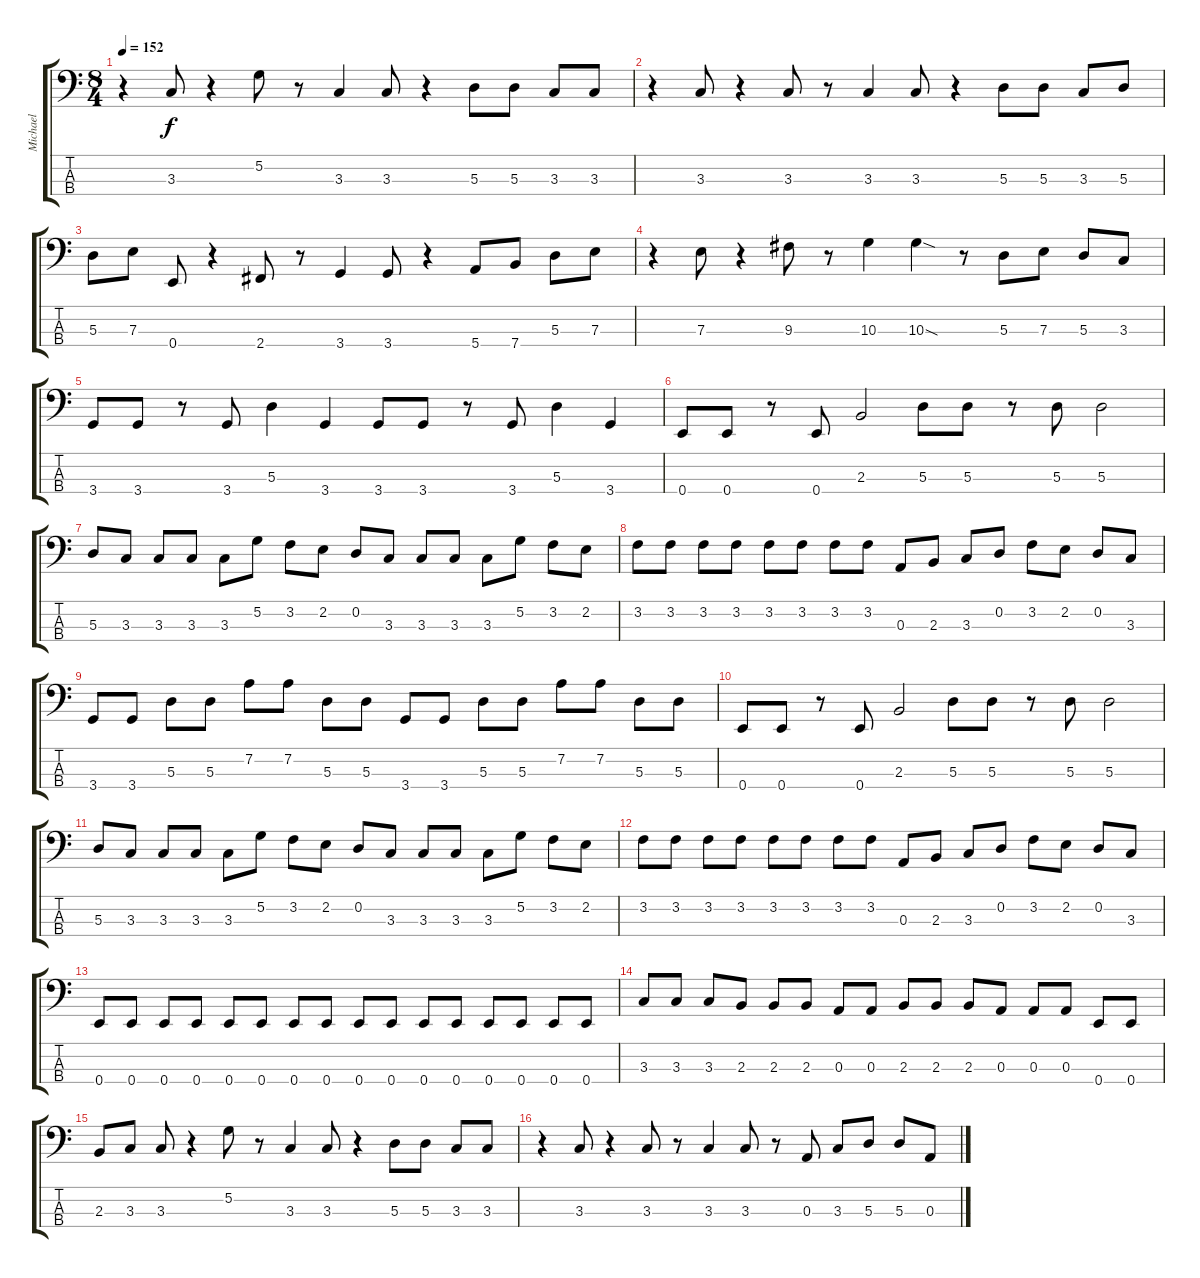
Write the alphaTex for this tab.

\track ("Michael" "Michael") {instrument electricbassfinger}
\staff {score tabs}
\tuning (G2 D2 A1 E1) {hide}
\ts (8 4)
\tempo 152
\clef f4
\ks c
r.4{dy f} 3.3.8 r.4 5.2.8 r.8 3.3.4 3.3.8 r.4 5.3.8 5.3.8 3.3.8 3.3.8 |
r.4 3.3.8 r.4 3.3.8 r.8 3.3.4 3.3.8 r.4 5.3.8 5.3.8 3.3.8 5.3.8 |
5.3.8 7.3.8 0.4.8 r.4 2.4.8 r.8 3.4.4 3.4.8 r.4 5.4.8 7.4.8 5.3.8 7.3.8 |
r.4 7.3.8 r.4 9.3.8 r.8 10.3.4 10.3{sod}.4 r.8 5.3.8 7.3.8 5.3.8 3.3.8 |
3.4.8 3.4.8 r.8 3.4.8 5.3.4 3.4.4 3.4.8 3.4.8 r.8 3.4.8 5.3.4 3.4.4 |
0.4.8 0.4.8 r.8 0.4.8 2.3.2 5.3.8 5.3.8 r.8 5.3.8 5.3.2 |
5.3.8 3.3.8 3.3.8 3.3.8 3.3.8 5.2.8 3.2.8 2.2.8 0.2.8 3.3.8 3.3.8 3.3.8 3.3.8 5.2.8 3.2.8 2.2.8 |
3.2.8 3.2.8 3.2.8 3.2.8 3.2.8 3.2.8 3.2.8 3.2.8 0.3.8 2.3.8 3.3.8 0.2.8 3.2.8 2.2.8 0.2.8 3.3.8 |
3.4.8 3.4.8 5.3.8 5.3.8 7.2.8 7.2.8 5.3.8 5.3.8 3.4.8 3.4.8 5.3.8 5.3.8 7.2.8 7.2.8 5.3.8 5.3.8 |
0.4.8 0.4.8 r.8 0.4.8 2.3.2 5.3.8 5.3.8 r.8 5.3.8 5.3.2 |
5.3.8 3.3.8 3.3.8 3.3.8 3.3.8 5.2.8 3.2.8 2.2.8 0.2.8 3.3.8 3.3.8 3.3.8 3.3.8 5.2.8 3.2.8 2.2.8 |
3.2.8 3.2.8 3.2.8 3.2.8 3.2.8 3.2.8 3.2.8 3.2.8 0.3.8 2.3.8 3.3.8 0.2.8 3.2.8 2.2.8 0.2.8 3.3.8 |
0.4.8 0.4.8 0.4.8 0.4.8 0.4.8 0.4.8 0.4.8 0.4.8 0.4.8 0.4.8 0.4.8 0.4.8 0.4.8 0.4.8 0.4.8 0.4.8 |
3.3.8 3.3.8 3.3.8 2.3.8 2.3.8 2.3.8 0.3.8 0.3.8 2.3.8 2.3.8 2.3.8 0.3.8 0.3.8 0.3.8 0.4.8 0.4.8 |
2.3.8 3.3.8 3.3.8 r.4 5.2.8 r.8 3.3.4 3.3.8 r.4 5.3.8 5.3.8 3.3.8 3.3.8 |
r.4 3.3.8 r.4 3.3.8 r.8 3.3.4 3.3.8 r.8 0.3.8 3.3.8 5.3.8 5.3.8 0.3.8
